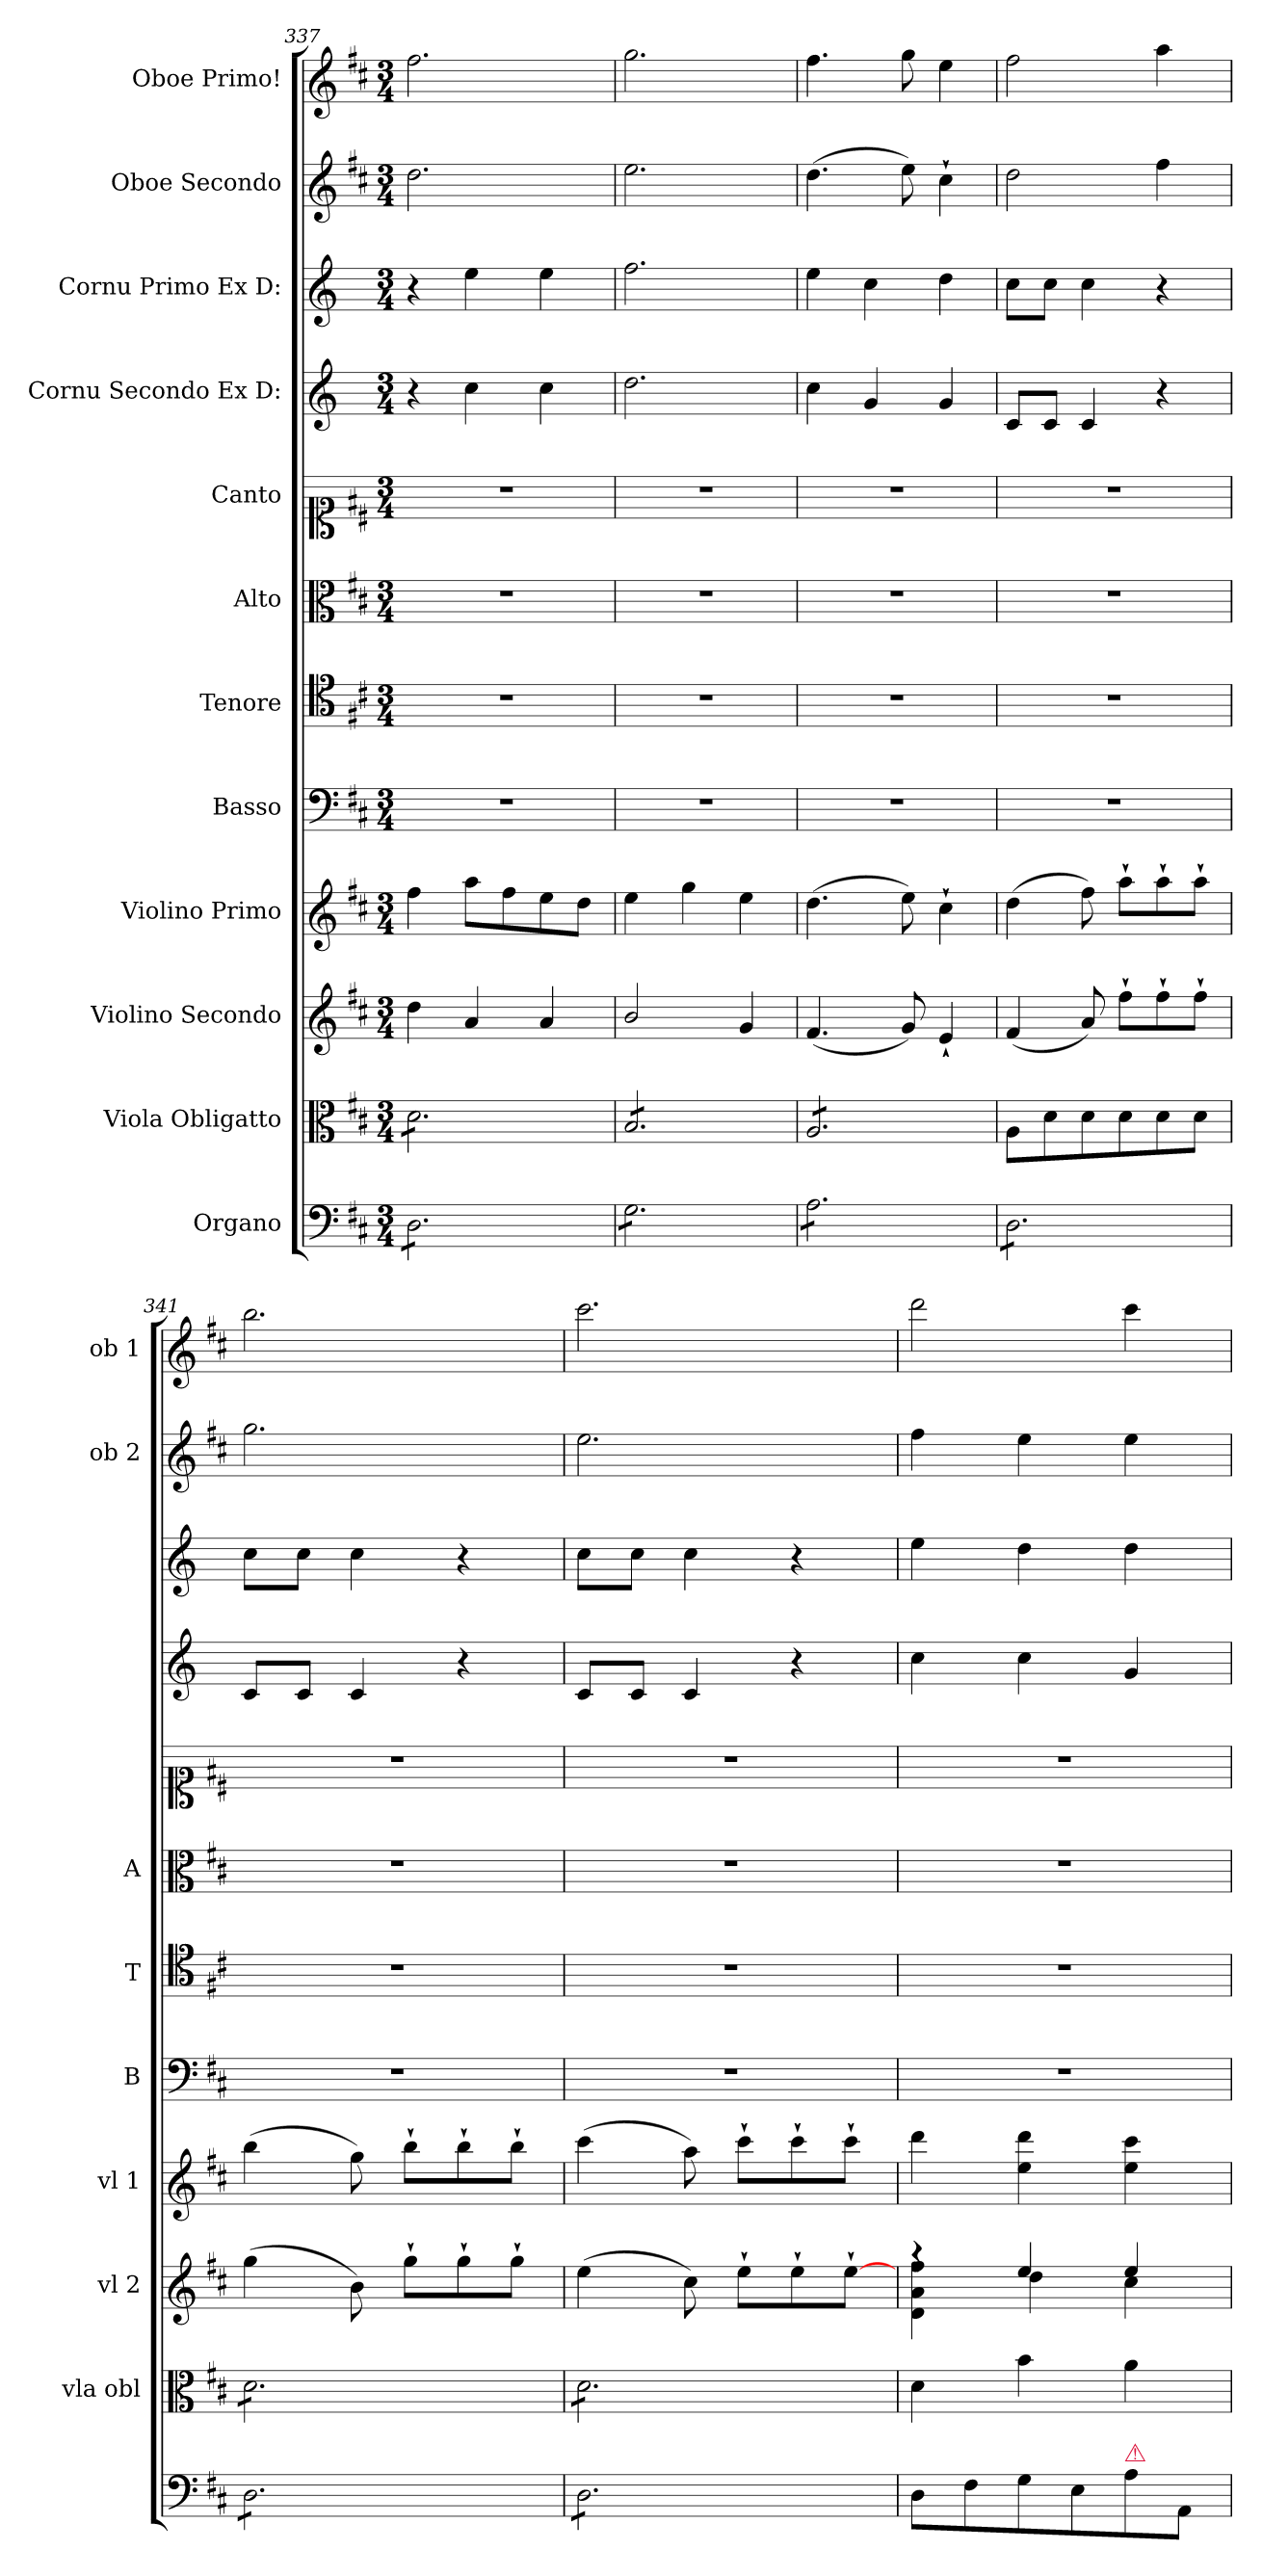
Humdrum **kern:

**kern	**kern	**kern	**kern	**kern	**kern	**kern	**kern	**kern	**kern	**kern	**kern	**dynam
*part12	*part11	*part10	*part9	*part8	*part7	*part6	*part5	*part4	*part3	*part2	*part1	*part1
*staff12	*staff11	*staff10	*staff9	*staff8	*staff7	*staff6	*staff5	*staff4	*staff3	*staff2	*staff1	*staff1
*I"Organo	*I"Viola Obligatto	*I"Violino Secondo	*I"Violino Primo	*I"Basso	*I"Tenore	*I"Alto	*I"Canto	*I"Cornu Secondo Ex D:	*I"Cornu Primo Ex D:	*I"Oboe Secondo	*I"Oboe Primo!	*
*	*I'vla obl	*I'vl 2	*I'vl 1	*I'B	*I'T	*I'A	*	*	*	*I'ob 2	*I'ob 1	*
*clefF4	*clefC3	*clefG2	*clefG2	*clefF4	*clefC4	*clefC3	*clefC1	*clefG2	*clefG2	*clefG2	*clefG2	*
*	*	*	*	*	*	*	*	*ITrd-1c-2	*ITrd-1c-2	*	*	*
*k[f#c#]	*k[f#c#]	*k[f#c#]	*k[f#c#]	*k[f#c#]	*k[f#c#]	*k[f#c#]	*k[f#c#]	*k[f#c#]	*k[f#c#]	*k[f#c#]	*k[f#c#]	*
*D:	*D:	*D:	*D:	*D:	*D:	*D:	*D:	*	*	*D:	*D:	*
*M3/4	*M3/4	*M3/4	*M3/4	*M3/4	*M3/4	*M3/4	*M3/4	*M3/4	*M3/4	*M3/4	*M3/4	*
=337	=337	=337	=337	=337	=337	=337	=337	=337	=337	=337	=337	=337
*tremolo	*	*	*	*	*	*	*	*	*	*	*	*
*	*tremolo	*	*	*	*	*	*	*	*	*	*	*
8D\L	8d\L	4dd\	4ff#\	2.r	2.r	2.r	2.r	4r	4r	2.dd\	2.ff#\	.
8D\	8d\	.	.	.	.	.	.	.	.	.	.	.
8D\	8d\	4a/	8aa\L	.	.	.	.	4dd\	4ff#\	.	.	.
8D\	8d\	.	8ff#\	.	.	.	.	.	.	.	.	.
8D\	8d\	4a/	8ee\	.	.	.	.	4dd\	4ff#\	.	.	.
8D\J	8d\J	.	8dd\J	.	.	.	.	.	.	.	.	.
=338	=338	=338	=338	=338	=338	=338	=338	=338	=338	=338	=338	=338
8G\L	8B/L	2b/	4ee\	2.r	2.r	2.r	2.r	2.ee\	2.gg\	2.ee\	2.gg\	.
8G\	8B/	.	.	.	.	.	.	.	.	.	.	.
8G\	8B/	.	4gg\	.	.	.	.	.	.	.	.	.
8G\	8B/	.	.	.	.	.	.	.	.	.	.	.
8G\	8B/	4g/	4ee\	.	.	.	.	.	.	.	.	.
8G\J	8B/J	.	.	.	.	.	.	.	.	.	.	.
=339	=339	=339	=339	=339	=339	=339	=339	=339	=339	=339	=339	=339
8A\L	8A/L	(4.f#/	(4.dd\	2.r	2.r	2.r	2.r	4dd\	4ff#\	(4.dd\	4.ff#\	.
8A\	8A/	.	.	.	.	.	.	.	.	.	.	.
8A\	8A/	.	.	.	.	.	.	4a/	4dd\	.	.	.
8A\	8A/	8g/)	8ee\)	.	.	.	.	.	.	8ee\)	8gg\	.
8A\	8A/	4e`/	4cc#`\	.	.	.	.	4a/	4ee\	4cc#`\	4ee\	.
8A\J	8A/J	.	.	.	.	.	.	.	.	.	.	.
*	*Xtremolo	*	*	*	*	*	*	*	*	*	*	*
=340	=340	=340	=340	=340	=340	=340	=340	=340	=340	=340	=340	=340
!	!	!	!	!	!	!	!	!	!	!	!	!LO:DY:b
8D\L	8A\L	(4f#/	(4dd\	2.r	2.r	2.r	2.r	8d/L	8dd\L	2dd\	2ff#\	for&colon;
8D\	8d\	.	.	.	.	.	.	8d/J	8dd\J	.	.	.
8D\	8d\	8a/)	8ff#\)	.	.	.	.	4d/	4dd\	.	.	.
8D\	8d\	8ff#`\L	8aa`\L	.	.	.	.	.	.	.	.	.
8D\	8d\	8ff#`\	8aa`\	.	.	.	.	4r	4r	4ff#\	4aa\	.
8D\J	8d\J	8ff#`\J	8aa`\J	.	.	.	.	.	.	.	.	.
=341	=341	=341	=341	=341	=341	=341	=341	=341	=341	=341	=341	=341
*	*tremolo	*	*	*	*	*	*	*	*	*	*	*
8D\L	8d\L	(4gg\	(4bb\	2.r	2.r	2.r	2.r	8d/L	8dd\L	2.gg\	2.bb\	.
8D\	8d\	.	.	.	.	.	.	8d/J	8dd\J	.	.	.
8D\	8d\	8b\)	8gg\)	.	.	.	.	4d/	4dd\	.	.	.
8D\	8d\	8gg`\L	8bb`\L	.	.	.	.	.	.	.	.	.
8D\	8d\	8gg`\	8bb`\	.	.	.	.	4r	4r	.	.	.
8D\J	8d\J	8gg`\J	8bb`\J	.	.	.	.	.	.	.	.	.
=342	=342	=342	=342	=342	=342	=342	=342	=342	=342	=342	=342	=342
8D\L	8d\L	(4ee\	(4ccc#\	2.r	2.r	2.r	2.r	8d/L	8dd\L	2.ee\	2.ccc#\	.
8D\	8d\	.	.	.	.	.	.	8d/J	8dd\J	.	.	.
8D\	8d\	8cc#\)	8aa\)	.	.	.	.	4d/	4dd\	.	.	.
8D\	8d\	8ee`\L	8ccc#`\L	.	.	.	.	.	.	.	.	.
8D\	8d\	8ee`\	8ccc#`\	.	.	.	.	4r	4r	.	.	.
8D\J	8d\J	[8ee`\J	8ccc#`\J	.	.	.	.	.	.	.	.	.
*	*Xtremolo	*	*	*	*	*	*	*	*	*	*	*
*Xtremolo	*	*	*	*	*	*	*	*	*	*	*	*
=343	=343	=343	=343	=343	=343	=343	=343	=343	=343	=343	=343	=343
*	*	*^	*	*	*	*	*	*	*	*	*	*
8D\L	4d\	4raa	4d\ 4a\ 4ff#\	4ddd\	2.r	2.r	2.r	2.r	4dd\	4ff#\	4ff#\	2ddd\	.
8F#\	.	.	.	.	.	.	.	.	.	.	.	.	.
8G\	4b\	4ee/	4dd\	4ee\ 4ddd\	.	.	.	.	4dd\	4ee\	4ee\	.	.
8E\	.	.	.	.	.	.	.	.	.	.	.	.	.
!LO:TX:a:color=crimson:t=⚠	!	!	!	!	!	!	!	!	!	!	!	!	!
8A\	4a\	4ee/	4cc#\	4ee\ 4ccc#\	.	.	.	.	4a/	4ee\	4ee\	4ccc#\	.
8AA\J	.	.	.	.	.	.	.	.	.	.	.	.	.
*	*	*v	*v	*	*	*	*	*	*	*	*	*	*
=	=	=	=	=	=	=	=	=	=	=	=	=
*-	*-	*-	*-	*-	*-	*-	*-	*-	*-	*-	*-	*-
